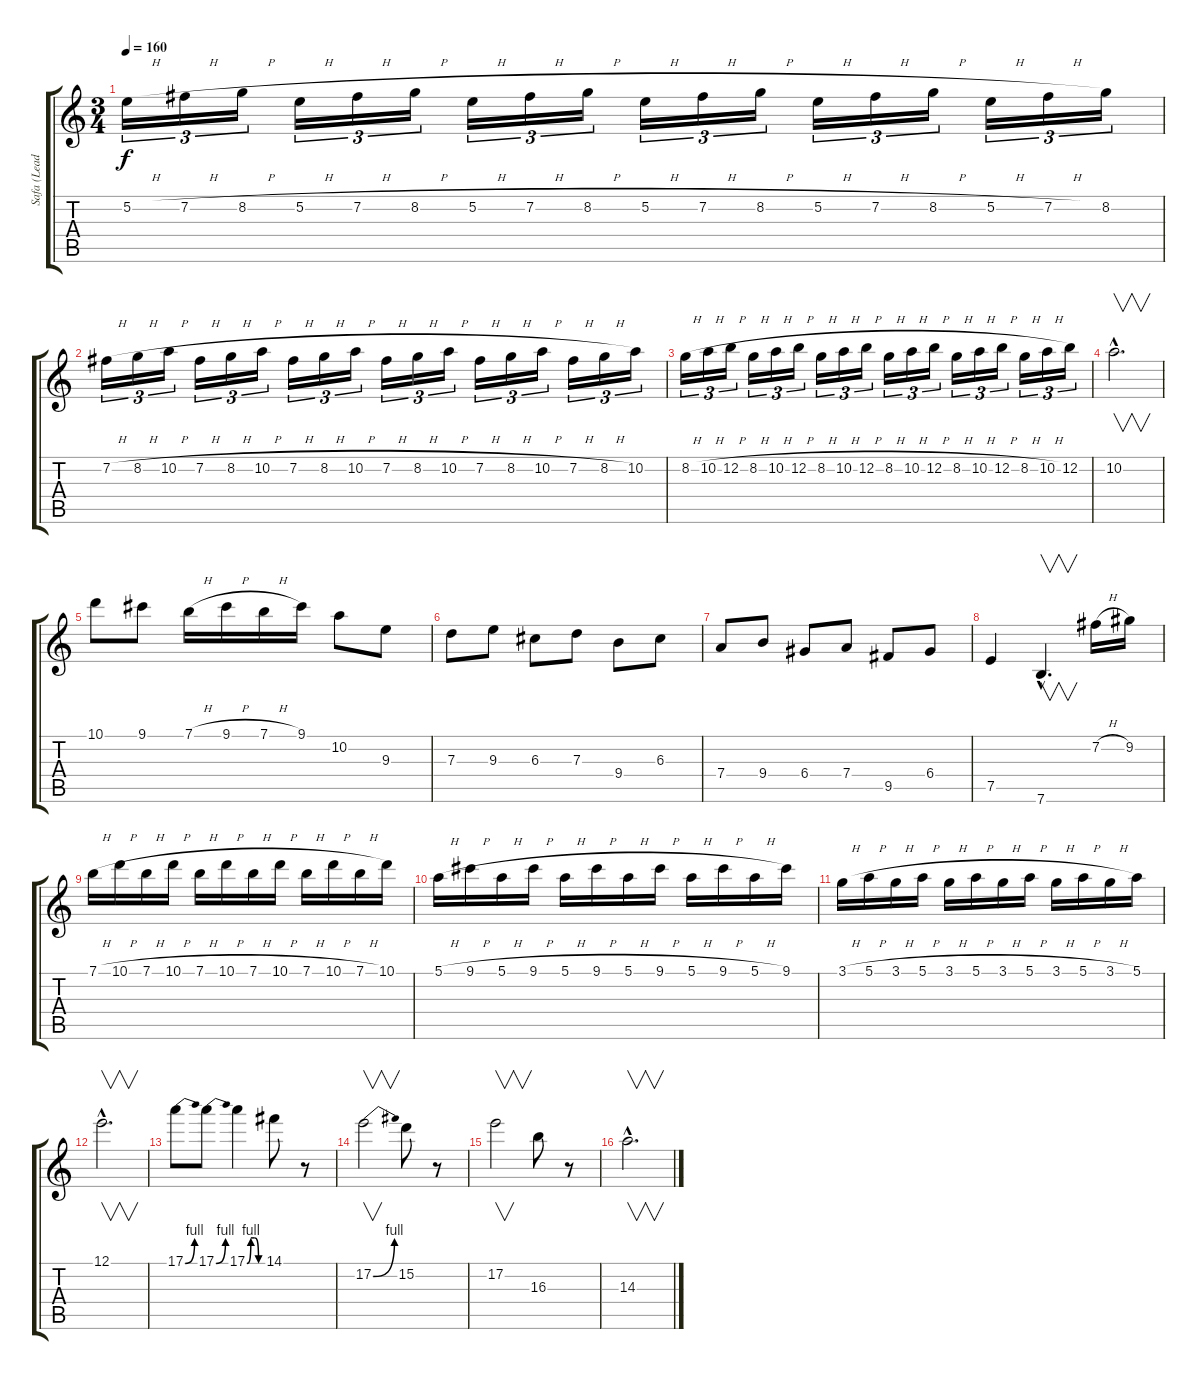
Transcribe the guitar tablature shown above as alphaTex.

\track ("Safa (Lead)" "Safa (Lead") {instrument distortionguitar}
\staff {score tabs}
\tuning (E4 B3 G3 D3 A2 E2) {hide}
\ts (3 4)
\tempo 160
\clef g2
\ks c
5.2{h}.16{tu (3 2) dy f} 7.2{h}.16{tu (3 2)} 8.2{h}.16{tu (3 2)} 5.2{h}.16{tu (3 2)} 7.2{h}.16{tu (3 2)} 8.2{h}.16{tu (3 2)} 5.2{h}.16{tu (3 2)} 7.2{h}.16{tu (3 2)} 8.2{h}.16{tu (3 2)} 5.2{h}.16{tu (3 2)} 7.2{h}.16{tu (3 2)} 8.2{h}.16{tu (3 2)} 5.2{h}.16{tu (3 2)} 7.2{h}.16{tu (3 2)} 8.2{h}.16{tu (3 2)} 5.2{h}.16{tu (3 2)} 7.2{h}.16{tu (3 2)} 8.2.16{tu (3 2)} |
7.2{h}.16{tu (3 2)} 8.2{h}.16{tu (3 2)} 10.2{h}.16{tu (3 2)} 7.2{h}.16{tu (3 2)} 8.2{h}.16{tu (3 2)} 10.2{h}.16{tu (3 2)} 7.2{h}.16{tu (3 2)} 8.2{h}.16{tu (3 2)} 10.2{h}.16{tu (3 2)} 7.2{h}.16{tu (3 2)} 8.2{h}.16{tu (3 2)} 10.2{h}.16{tu (3 2)} 7.2{h}.16{tu (3 2)} 8.2{h}.16{tu (3 2)} 10.2{h}.16{tu (3 2)} 7.2{h}.16{tu (3 2)} 8.2{h}.16{tu (3 2)} 10.2.16{tu (3 2)} |
8.2{h}.16{tu (3 2)} 10.2{h}.16{tu (3 2)} 12.2{h}.16{tu (3 2)} 8.2{h}.16{tu (3 2)} 10.2{h}.16{tu (3 2)} 12.2{h}.16{tu (3 2)} 8.2{h}.16{tu (3 2)} 10.2{h}.16{tu (3 2)} 12.2{h}.16{tu (3 2)} 8.2{h}.16{tu (3 2)} 10.2{h}.16{tu (3 2)} 12.2{h}.16{tu (3 2)} 8.2{h}.16{tu (3 2)} 10.2{h}.16{tu (3 2)} 12.2{h}.16{tu (3 2)} 8.2{h}.16{tu (3 2)} 10.2{h}.16{tu (3 2)} 12.2.16{tu (3 2)} |
10.2{hac}.2{v d} |
10.1.8 9.1.8 7.1{h}.16 9.1{h}.16 7.1{h}.16 9.1.16 10.2.8 9.3.8 |
7.3.8 9.3.8 6.3.8 7.3.8 9.4.8 6.3.8 |
7.4.8 9.4.8 6.4.8 7.4.8 9.5.8 6.4.8 |
7.5.4 7.6{hac}.4{v d} 7.2{h}.16 9.2.16 |
7.1{h}.16 10.1{h}.16 7.1{h}.16 10.1{h}.16 7.1{h}.16 10.1{h}.16 7.1{h}.16 10.1{h}.16 7.1{h}.16 10.1{h}.16 7.1{h}.16 10.1.16 |
5.1{h}.16 9.1{h}.16 5.1{h}.16 9.1{h}.16 5.1{h}.16 9.1{h}.16 5.1{h}.16 9.1{h}.16 5.1{h}.16 9.1{h}.16 5.1{h}.16 9.1.16 |
3.1{h}.16 5.1{h}.16 3.1{h}.16 5.1{h}.16 3.1{h}.16 5.1{h}.16 3.1{h}.16 5.1{h}.16 3.1{h}.16 5.1{h}.16 3.1{h}.16 5.1.16 |
12.1{hac}.2{v d} |
17.1{be (bend 0 0 60 4)}.8 17.1{be (bend 0 0 60 4)}.8 17.1{be (custom 0 0 15 4 30 4 45 0 60 0)}.4 14.1.8 r.8 |
17.2{be (bend 0 0 60 4)}.2{v} 15.2.8 r.8 |
17.2.2{v} 16.3.8 r.8 |
14.3{hac}.2{v d}
